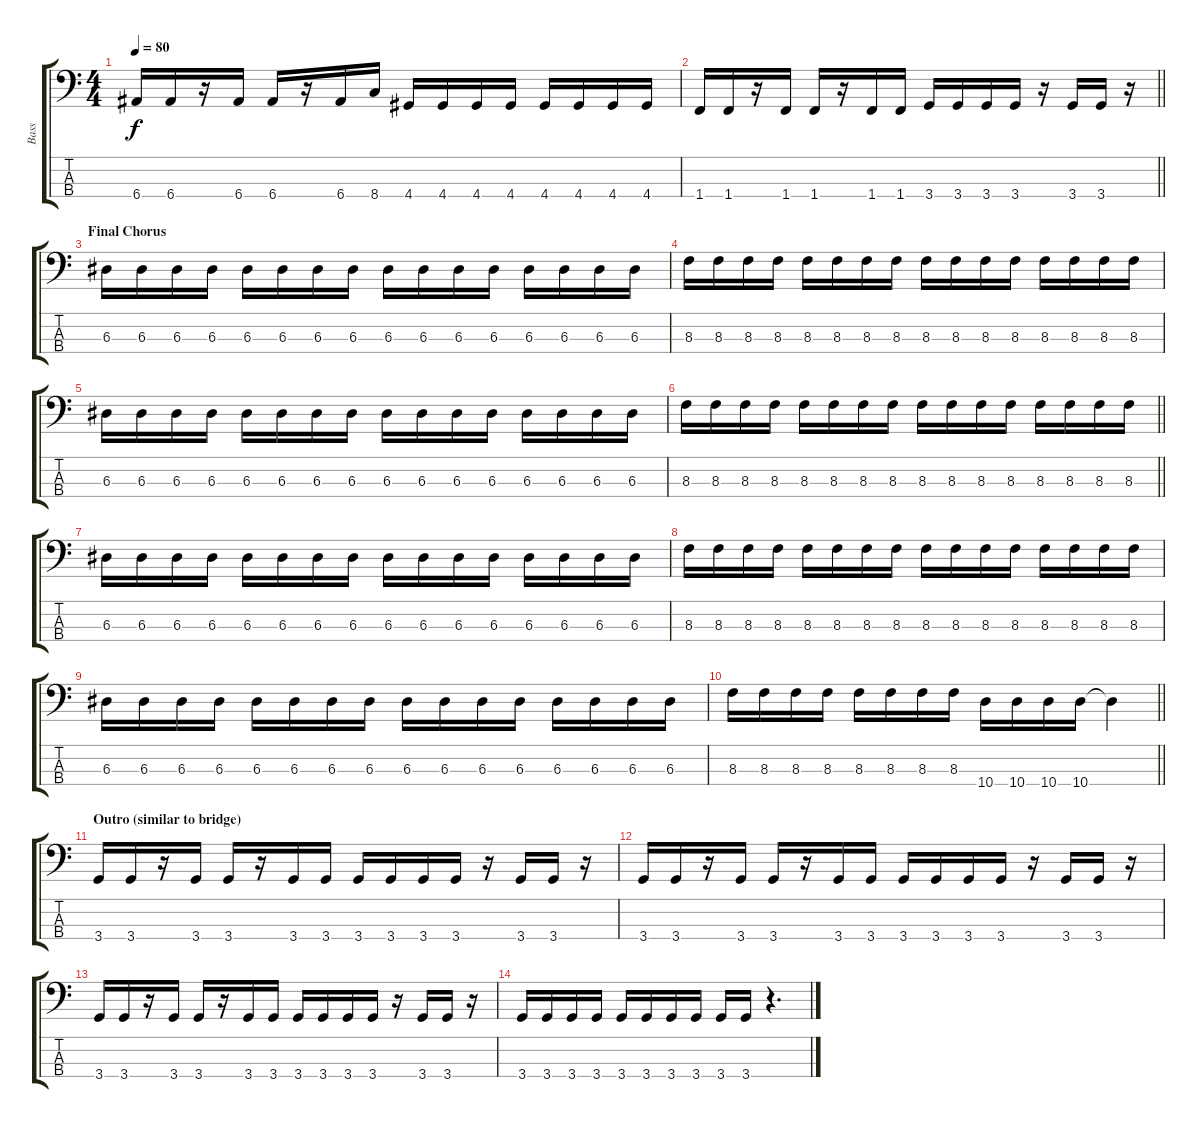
\track ("Bass" "Bass") {instrument electricbassfinger}
\staff {score tabs}
\tuning (G2 D2 A1 E1) {hide}
\ts (4 4)
\tempo 80
\clef f4
\ks c
6.4.16{dy f} 6.4.16 r.16 6.4.16 6.4.16 r.16 6.4.16 8.4.16 4.4.16 4.4.16 4.4.16 4.4.16 4.4.16 4.4.16 4.4.16 4.4.16 |
\barLineRight lightlight
1.4.16 1.4.16 r.16 1.4.16 1.4.16 r.16 1.4.16 1.4.16 3.4.16 3.4.16 3.4.16 3.4.16 r.16 3.4.16 3.4.16 r.16 |
\section ("" "Final Chorus")
6.3.16 6.3.16 6.3.16 6.3.16 6.3.16 6.3.16 6.3.16 6.3.16 6.3.16 6.3.16 6.3.16 6.3.16 6.3.16 6.3.16 6.3.16 6.3.16 |
8.3.16 8.3.16 8.3.16 8.3.16 8.3.16 8.3.16 8.3.16 8.3.16 8.3.16 8.3.16 8.3.16 8.3.16 8.3.16 8.3.16 8.3.16 8.3.16 |
6.3.16 6.3.16 6.3.16 6.3.16 6.3.16 6.3.16 6.3.16 6.3.16 6.3.16 6.3.16 6.3.16 6.3.16 6.3.16 6.3.16 6.3.16 6.3.16 |
\barLineRight lightlight
8.3.16 8.3.16 8.3.16 8.3.16 8.3.16 8.3.16 8.3.16 8.3.16 8.3.16 8.3.16 8.3.16 8.3.16 8.3.16 8.3.16 8.3.16 8.3.16 |
6.3.16 6.3.16 6.3.16 6.3.16 6.3.16 6.3.16 6.3.16 6.3.16 6.3.16 6.3.16 6.3.16 6.3.16 6.3.16 6.3.16 6.3.16 6.3.16 |
8.3.16 8.3.16 8.3.16 8.3.16 8.3.16 8.3.16 8.3.16 8.3.16 8.3.16 8.3.16 8.3.16 8.3.16 8.3.16 8.3.16 8.3.16 8.3.16 |
6.3.16 6.3.16 6.3.16 6.3.16 6.3.16 6.3.16 6.3.16 6.3.16 6.3.16 6.3.16 6.3.16 6.3.16 6.3.16 6.3.16 6.3.16 6.3.16 |
\barLineRight lightlight
8.3.16 8.3.16 8.3.16 8.3.16 8.3.16 8.3.16 8.3.16 8.3.16 10.4.16 10.4.16 10.4.16 10.4.16 10.4{t}.4 |
\section ("" "Outro (similar to bridge)")
3.4.16 3.4.16 r.16 3.4.16 3.4.16 r.16 3.4.16 3.4.16 3.4.16 3.4.16 3.4.16 3.4.16 r.16 3.4.16 3.4.16 r.16 |
3.4.16 3.4.16 r.16 3.4.16 3.4.16 r.16 3.4.16 3.4.16 3.4.16 3.4.16 3.4.16 3.4.16 r.16 3.4.16 3.4.16 r.16 |
3.4.16 3.4.16 r.16 3.4.16 3.4.16 r.16 3.4.16 3.4.16 3.4.16 3.4.16 3.4.16 3.4.16 r.16 3.4.16 3.4.16 r.16 |
3.4.16 3.4.16 3.4.16 3.4.16 3.4.16 3.4.16 3.4.16 3.4.16 3.4.16 3.4.16 r.4{d}
